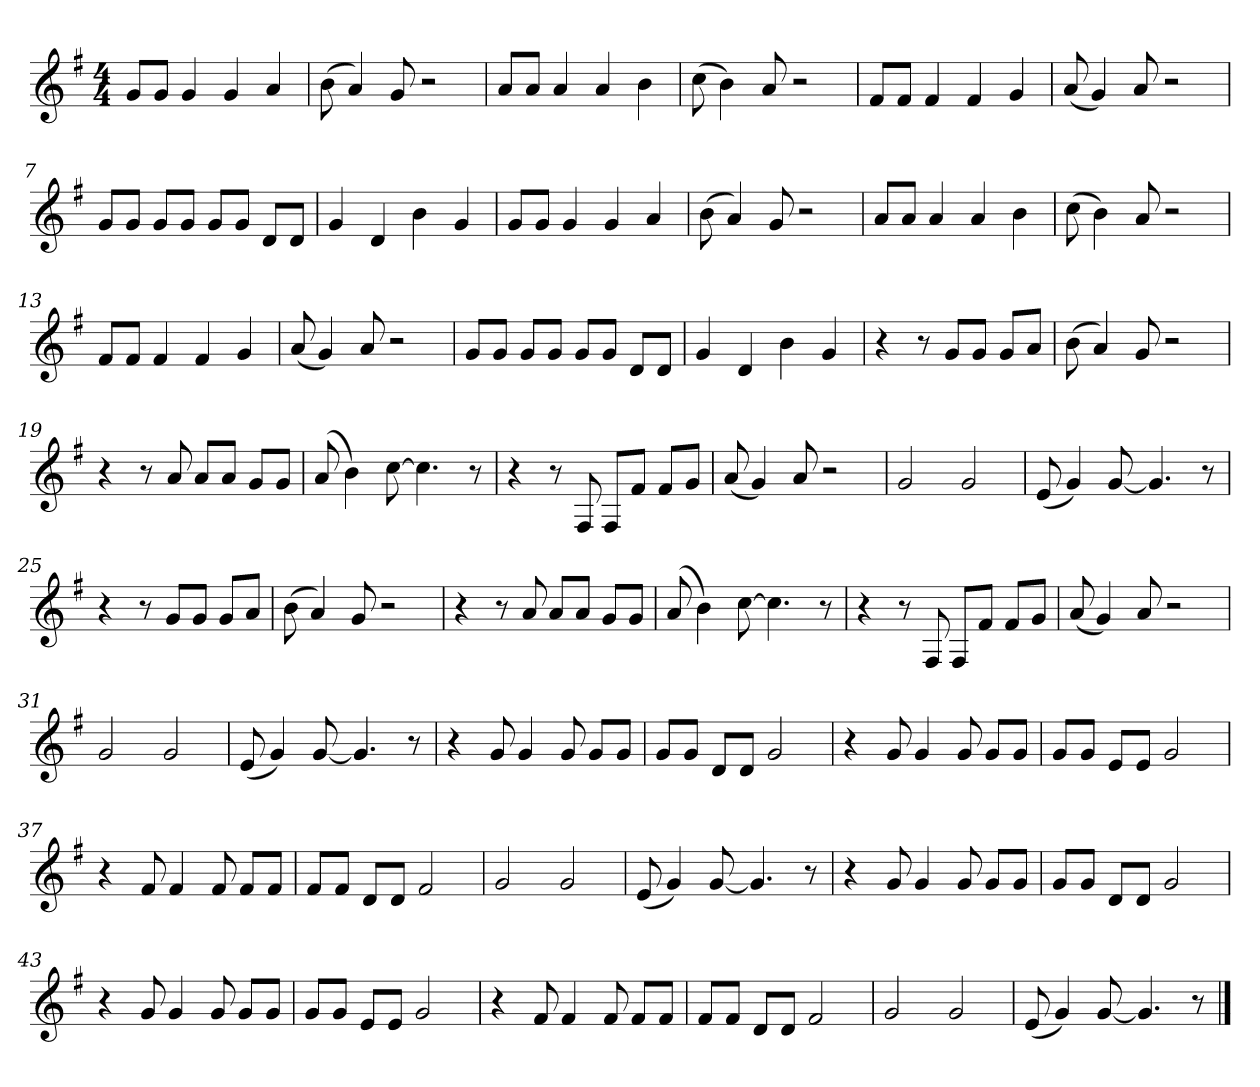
**kern
*part1
*staff1
*k[f#]
*M4/4
*MM160
=1
8gL
8gJ
4g
4g
4a
=2
(8b
4a)
8g
2r
=3
8aL
8aJ
4a
4a
4b
=4
(8cc
4b)
8a
2r
=5
8f#L
8f#J
4f#
4f#
4g
=6
(8a
4g)
8a
2r
=7
8gL
8gJ
8gL
8gJ
8gL
8gJ
8dL
8dJ
=8
4g
4d
4b
4g
=9
8gL
8gJ
4g
4g
4a
=10
(8b
4a)
8g
2r
=11
8aL
8aJ
4a
4a
4b
=12
(8cc
4b)
8a
2r
=13
8f#L
8f#J
4f#
4f#
4g
=14
(8a
4g)
8a
2r
=15
8gL
8gJ
8gL
8gJ
8gL
8gJ
8dL
8dJ
=16
4g
4d
4b
4g
=17
4r
8r
8gL
8gJ
8gL
8aJ
=18
(8b
4a)
8g
2r
=19
4r
8r
8a
8aL
8aJ
8gL
8gJ
=20
(8a
4b)
[8cc
4.cc]
8r
=21
4r
8r
8F#
8F#L
8f#J
8f#L
8gJ
=22
(8a
4g)
8a
2r
=23
2g
2g
=24
(8e
4g)
[8g
4.g]
8r
=25
4r
8r
8gL
8gJ
8gL
8aJ
=26
(8b
4a)
8g
2r
=27
4r
8r
8a
8aL
8aJ
8gL
8gJ
=28
(8a
4b)
[8cc
4.cc]
8r
=29
4r
8r
8F#
8F#L
8f#J
8f#L
8gJ
=30
(8a
4g)
8a
2r
=31
2g
2g
=32
(8e
4g)
[8g
4.g]
8r
=33
4r
8g
4g
8g
8gL
8gJ
=34
8gL
8gJ
8dL
8dJ
2g
=35
4r
8g
4g
8g
8gL
8gJ
=36
8gL
8gJ
8eL
8eJ
2g
=37
4r
8f#
4f#
8f#
8f#L
8f#J
=38
8f#L
8f#J
8dL
8dJ
2f#
=39
2g
2g
=40
(8e
4g)
[8g
4.g]
8r
=41
4r
8g
4g
8g
8gL
8gJ
=42
8gL
8gJ
8dL
8dJ
2g
=43
4r
8g
4g
8g
8gL
8gJ
=44
8gL
8gJ
8eL
8eJ
2g
=45
4r
8f#
4f#
8f#
8f#L
8f#J
=46
8f#L
8f#J
8dL
8dJ
2f#
=47
2g
2g
=48
(8e
4g)
[8g
4.g]
8r
==
*-
